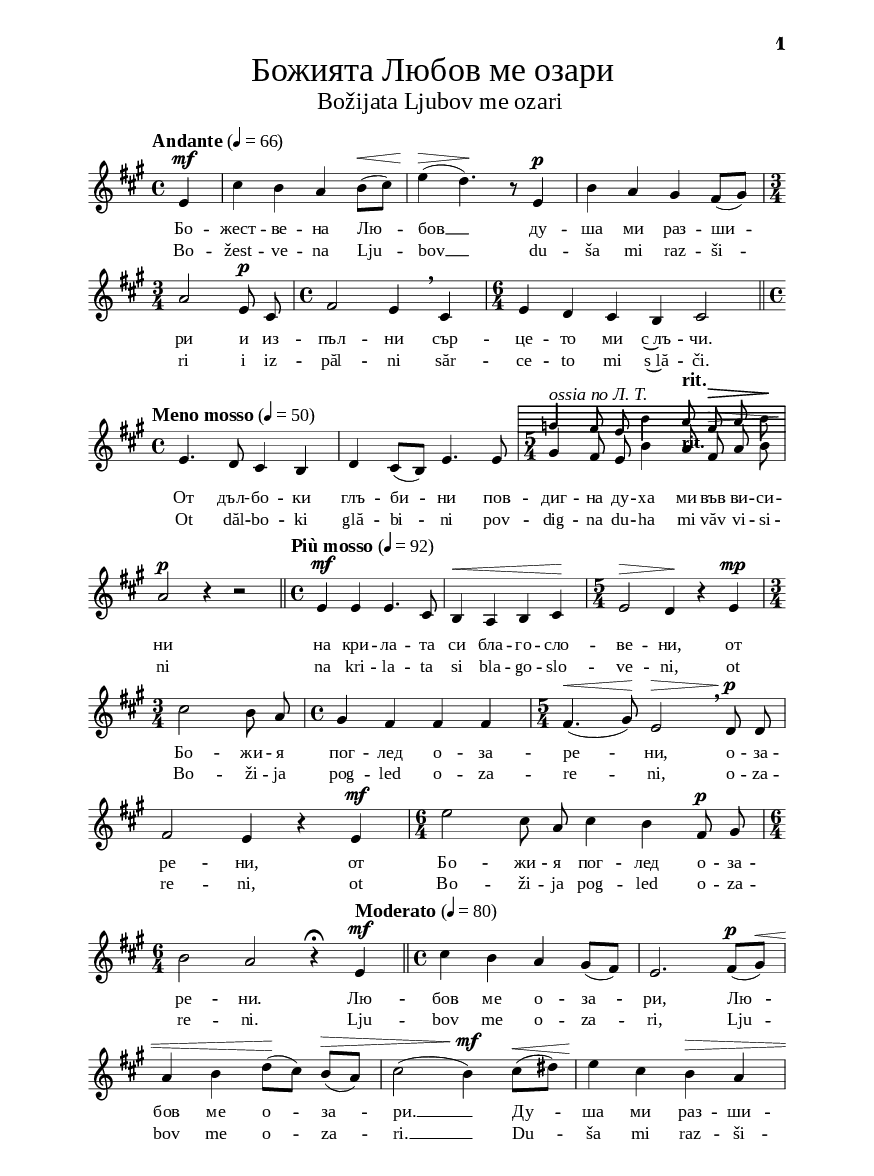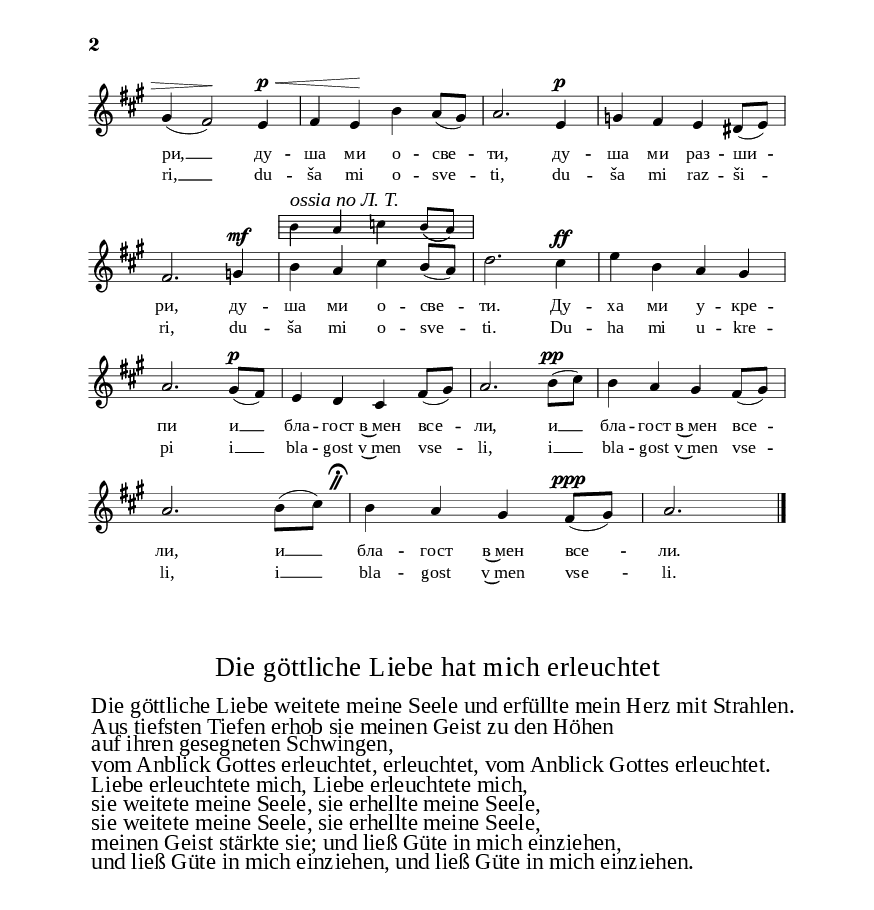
\version "2.24.3"

% include paper part and global functions
\include "include/globals.ily"

\bookpart {
  \label #'ref206
  \tocItem \markup "Божията Любов ме озари – Božijata Ljubov me ozari"
  \include "include/bookpart-paper.ily"
  \score {
    \include "include/score-layout.ily"

    \new Staff = main \absolute {
      \clef treble
      \key a \major
      \time 4/4
      \tempoFunc "Andante" 4 "66"
      \autoBeamOff
      \partial 4
      e'4 ^\mf  | % 2
      cis''4  b'4  a'4  b'8 ( [ ^\<
      cis''8 ) ] | % 3
      e''4 ( ^\! ^\>  d''4. ) \! r8  e'4^\p | % 4
      b'4  a'4  gis'4  fis'8 ( [
      gis'8 ) ] \break| % 5
      \time 3/4  | % 5
      a'2  e'8  ^\p  cis'8   | % 6
      \time 4/4  | % 6
      fis'2  e'4   \breathe cis'4 | % 7
      \time 6/4  | % 7
      e'4  d'4  cis'4  b4  cis'2 \bar
      "||"
      \time 4/4  \break | % 8
      | % 8
      \tempoFunc "Meno mosso" 4 "50"
      e'4.  d'8  cis'4  b4 | % 9
      d'4  cis'8 ( [  b8 ) ]  e'4.  e'8 |
      \time 5/4  |
      <<
        {
          gis'4 fis'8 e'8 b'4 \tempo "rit." a'8 fis'8 ^\> a'8  b'8 \break |
        }

        \new Staff \with {
          \override VerticalAxisGroup.default-staff-staff-spacing =
          #'((basic-distance . 6.5)
             (padding . -10))
          \remove "Time_signature_engraver"
          alignAboveContext = #"main"
          fontSize = #-1
          \override StaffSymbol.staff-space = #(magstep -1)
          \override StaffSymbol.thickness = #(magstep 2)
          firstClef = ##f
        }
        {  \time 5/4  \autoBeamOff g'!4^\markup { \large \italic "ossia по Л. Т." } f'8 e'8 b'4 a'8_\markup { \large \bold "rit." } f'8 ^\> a'8  b'8^\!  \break |  }
      >>

      a'2 ^\! ^\p r4 r2 \bar "||"
      \time 4/4   | % 12
      \tempoFunc "Più mosso" 4 "92" e'4 ^\mf

      e'4
      e'4.   cis'8 | % 13
      b4 ^\<  a4  b4  cis'4 ^\!  | % 14
      \time 5/4  | % 14
      e'2 ^\>  d'4 ^\! r4  e'4 ^\mp \break | % 15
      \time 3/4  | % 15
      cis''2  b'8   a'8  | % 16
      \time 4/4  | % 16
      gis'4  fis'4  fis'4  fis'4 | % 17
      \time 5/4  | % 17
      fis'4. ( ^\<  gis'8 ) ^\!  e'2 ^\> \breathe d'8
      ^\!  ^\p  d'8 \break | % 18
      fis'2  e'4 r4  e'4 ^\mf | % 19
      \time 6/4  | % 19
      e''2  cis''8   a'8   cis''4
      b'4  fis'8  ^\p  gis'8 | \time 6/4 \break

      b'2  a'2 r4 ^\fermata
      \tempoFunc "Moderato" 4 "80"
      e'4
      ^\mf | % 21
      \time 4/4  | \bar "||" % 21
      cis''4  b'4  a'4  gis'8 ( [
      fis'8 ) ]  | % 22
      e'2.  fis'8 ( [ ^\p  gis'8 ) ] ^\< \break | % 23
      a'4  b'4  d''8 ( [ ^\!  cis''8 )
      ]  b'8 ( [ ^\>  a'8 ) ] | % 24
      cis''2 (  b'4 ) ^\! ^\mf  cis''8 ( [ ^\<
      dis''8 ) ] | % 25
      e''4 ^\!  cis''4  b'4 ^\>  a'4 |\break % 26
      gis'4 (  fis'2 ) ^\!  e'4 ^\p ^\<  | % 27
      fis'4  e'4 ^\! b'4  a'8 ( [
      gis'8 ) ] | % 28
      a'2.  e'4 ^\p | % 29
      g'4  fis'4  e'4  dis'8 ( [  e'8
      ) ] | \break
      fis'2.  g'4 ^\mf  | % 31

      <<
        {

          b'4  a'4  cis''4  b'8 ( [  a'8 ])
        }

        \new Staff \with {
          \override VerticalAxisGroup.default-staff-staff-spacing =
          #'((basic-distance . 5.5)
             (padding . -10))
          \remove "Time_signature_engraver"
          alignAboveContext = #"main"
          fontSize = #-1
          \override StaffSymbol.staff-space = #(magstep -2)
          \override StaffSymbol.thickness = #(magstep -2)
          firstClef = ##f
        }
        {  b'4^\markup { \huge \italic "ossia по Л. Т."}  a'4  c''!4  b'8 ( [  a'8 ])  }
      >>


      | % 32


      d''2.  cis''4 ^\ff  | % 33
      e''4  b'4  a'4  gis'4 | \break % 34
      a'2.  gis'8 ( [ ^\p  fis'8 ) ]  | % 35
      e'4  d'4  cis'4  fis'8 ( [  gis'8
      ) ] | % 36
      a'2.  b'8 ( [ ^\pp  cis''8 ) ]
      | % 37
      b'4  a'4  gis'4  fis'8 ( [
      gis'8 ) ] | \break % 38
      a'2.  b'8 ( [  cis''8 ) ]
      ^\markup {
        \override #'(baseline-skip . 1.2)
        \column {
          \line { "   " \musicglyph #"scripts.ufermata"}
          \line { "   " \musicglyph #"scripts.caesura.straight" }
        }
      }
      | % 39
      b'4  a'4  gis'4  fis'8 ( [ ^\ppp
      gis'8 ) ] |
      a'2. \bar "|."
    }

    \addlyrics {
      Бо -- жест -- ве -- на Лю -- бов __
      ду -- ша ми раз -- ши -- ри
      и из -- пъл -- ни сър -- це -- то
      ми с~лъ -- чи. От "дъл-" -- бо -- ки
      глъ -- би -- ни пов -- диг -- на
      ду -- ха ми във ви -- си -- ни на
      кри -- ла -- та си бла -- го -- сло
      -- ве -- ни, от Бо -- жи -- я пог --
      лед о -- за -- ре -- ни, о -- за
      -- ре -- ни, от Бо -- жи -- я пог --
      лед о -- за -- ре -- ни. Лю -- бов
      ме о -- за -- ри, Лю -- бов
      ме о -- за -- ри. __ Ду --
      ша ми раз -- ши -- ри,  __ ду --
      ша ми о -- све  -- ти, ду -- ша
      ми раз -- ши  -- ри, ду -- ша ми
      о -- све -- ти. Ду -- ха ми у --
      кре -- пи и __  бла -- гост в~мен
      все -- ли, и __ бла -- гост
      в~мен все -- ли, и __ бла --
      гост в~мен все -- ли.}

      \addlyrics {
        Bo -- žest -- ve -- na Lju -- bov __
        du -- ša mi raz -- ši -- ri
        i iz -- păl -- ni săr -- ce -- to
        mi s~lă -- či. Ot dăl -- bo -- ki
        glă -- bi -- ni pov -- dig -- na
        du -- ha mi văv vi -- si -- ni na
        kri -- la -- ta si bla -- go -- slo
        -- ve -- ni, ot Bo -- ži -- ja pog --
        led o -- za -- re -- ni, o -- za
        -- re -- ni, ot Bo -- ži -- ja pog --
        led o -- za -- re -- ni. Lju -- bov
        me o -- za -- ri, Lju -- bov
        me o -- za -- ri. __ Du --
        ša mi raz -- ši -- ri,  __ du --
        ša mi o -- sve  -- ti, du -- ša
        mi raz -- ši  -- ri, du -- ša mi
        o -- sve -- ti. Du -- ha mi u --
        kre -- pi i __  bla -- gost v~men
        vse -- li, i __ bla -- gost
        v~men vse -- li, i __ bla --
        gost v~men vse -- li.}


        \header {
          title = \titleFunc "Божията Любов ме озари "" Božijata Ljubov me ozari"
        }

        \midi{}

      } % score

      \markup \vspace #3

      % include foreign translation(s) of the song
      \version "2.24.4"

\markup \fill-line { \fontsize #deTitleFontSize "Die göttliche Liebe hat mich erleuchtet" }
\markup \null
\markup \null
\markup \abs-fontsize #11 \override #`(baseline-skip . ,bgCoupletBaselineSkip) {
  \fill-line {
    \hspace #0.1
    \column {
      \line {
        \bold " "
        \column {
        "Die göttliche Liebe weitete meine Seele und erfüllte mein Herz mit Strahlen."
        "Aus tiefsten Tiefen erhob sie meinen Geist zu den Höhen"
        "auf ihren gesegneten Schwingen,"
        "vom Anblick Gottes erleuchtet, erleuchtet, vom Anblick Gottes erleuchtet."
        "Liebe erleuchtete mich, Liebe erleuchtete mich,"
        "sie weitete meine Seele, sie erhellte meine Seele,"
        "sie weitete meine Seele, sie erhellte meine Seele,"
        "meinen Geist stärkte sie; und ließ Güte in mich einziehen,"
        "und ließ Güte in mich einziehen, und ließ Güte in mich einziehen."
        }
      }
      
    }\hspace #0.1
  }
}


    } % bookpart

    % Più mosso
    %
